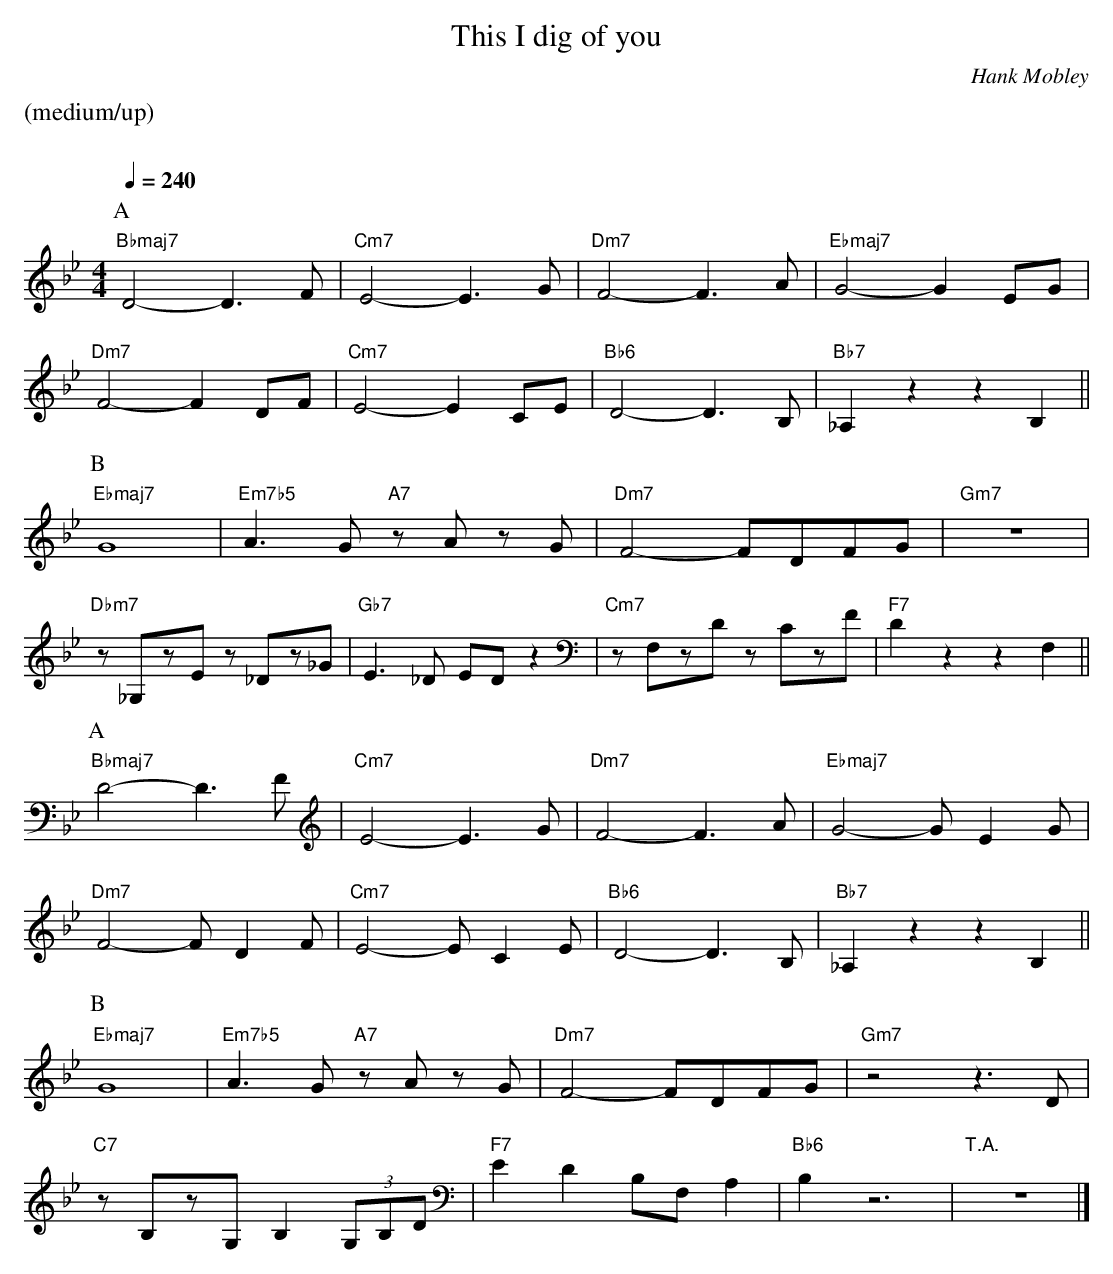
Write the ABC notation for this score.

X:1
T: This I dig of you
M:4/4
L:1/4
C:Hank Mobley
Q:1/4=240
K:Bb
%%text (medium/up)
%%vskip 20
P: A
"Bbmaj7"D2- D>F | "Cm7"E2-E>G | "Dm7"F2-F>A | "Ebmaj7"G2-GE/G/ |
"Dm7"F2-FD/F/ | "Cm7"E2-EC/E/ | "Bb6"D2-D>B, | "Bb7"_A,z zB, ||
P: B
"Ebmaj7"G4 | "Em7b5"A>G "A7"z/A/ z/G/ | "Dm7"F2-F/D/F/G/ | "Gm7"z4 |
"Dbm7"z/_G,/z/E/ z/_D/z/_G/ | "Gb7"E>_D E/D/z | "Cm7"z/F,/z/D/ z/C/z/F/ | "F7"Dz zF, ||
P: A
"Bbmaj7"D2- D>F | "Cm7"E2-E>G | "Dm7"F2-F>A | "Ebmaj7"G2-G/EG/ |
"Dm7"F2-F/DF/ | "Cm7"E2-E/CE/ | "Bb6"D2-D>B, | "Bb7"_A,z zB, ||
P: B
"Ebmaj7"G4 | "Em7b5"A>G "A7"z/A/ z/G/ | "Dm7"F2-F/D/F/G/ | "Gm7"z2 z>D |
"C7"z/B,/z/G,/ B, (3G,/B,/D/ | "F7"ED B,/F,/A, | "Bb6"B,z3 | "T.A."z4 |]
